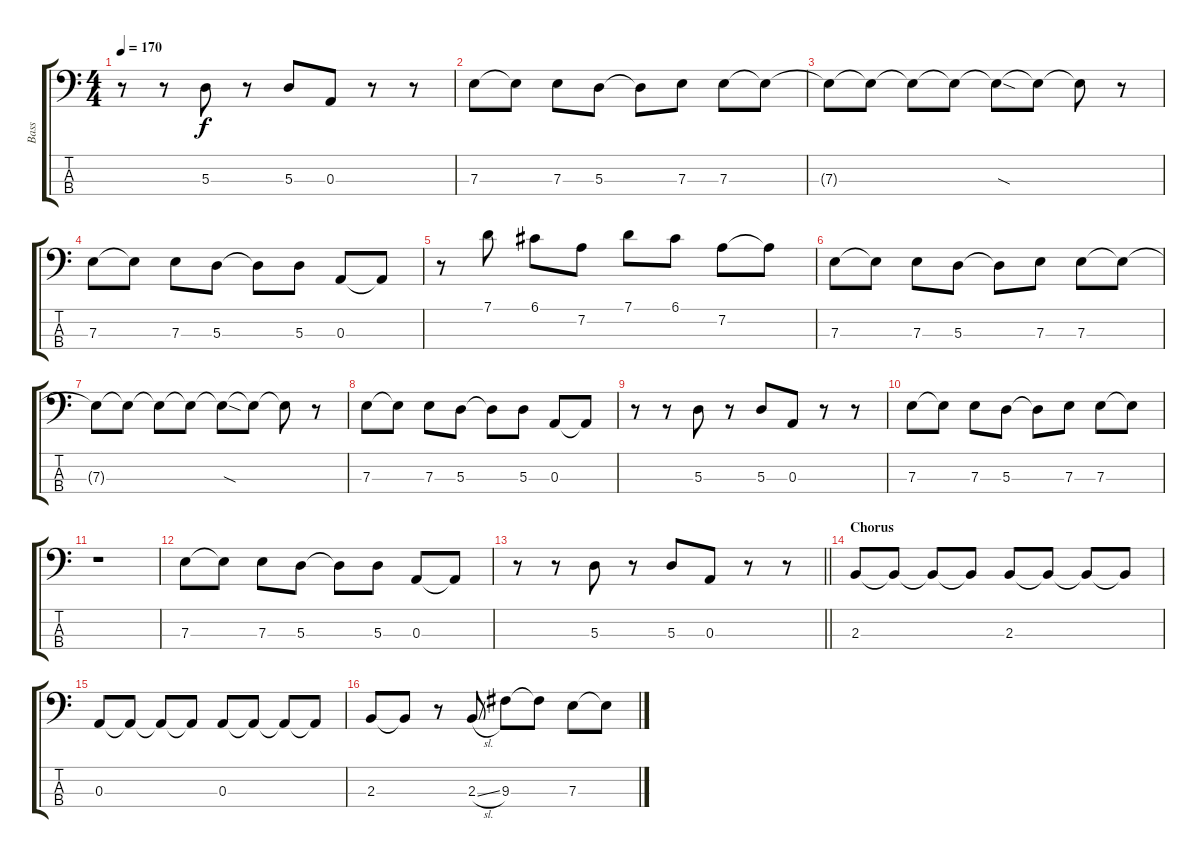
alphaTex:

\track ("Bass" "Bass") {instrument electricbassfinger}
\staff {score tabs}
\tuning (G2 D2 A1 E1) {hide}
\ts (4 4)
\tempo 170
\clef f4
\ks c
r.8{dy f} r.8 5.3.8 r.8 5.3.8 0.3.8 r.8 r.8 |
7.3.8 7.3{t}.8 7.3.8 5.3.8 5.3{t}.8 7.3.8 7.3.8 7.3{t}.8 |
7.3{t}.8 7.3{t}.8 7.3{t}.8 7.3{t}.8 7.3{sod t}.8 7.3{t}.8 7.3{t}.8 r.8 |
7.3.8 7.3{t}.8 7.3.8 5.3.8 5.3{t}.8 5.3.8 0.3.8 0.3{t}.8 |
r.8 7.1.8 6.1.8 7.2.8 7.1.8 6.1.8 7.2.8 7.2{t}.8 |
7.3.8 7.3{t}.8 7.3.8 5.3.8 5.3{t}.8 7.3.8 7.3.8 7.3{t}.8 |
7.3{t}.8 7.3{t}.8 7.3{t}.8 7.3{t}.8 7.3{sod t}.8 7.3{t}.8 7.3{t}.8 r.8 |
7.3.8 7.3{t}.8 7.3.8 5.3.8 5.3{t}.8 5.3.8 0.3.8 0.3{t}.8 |
r.8 r.8 5.3.8 r.8 5.3.8 0.3.8 r.8 r.8 |
7.3.8 7.3{t}.8 7.3.8 5.3.8 5.3{t}.8 7.3.8 7.3.8 7.3{t}.8 |
r.1 |
7.3.8 7.3{t}.8 7.3.8 5.3.8 5.3{t}.8 5.3.8 0.3.8 0.3{t}.8 |
\barLineRight lightlight
r.8 r.8 5.3.8 r.8 5.3.8 0.3.8 r.8 r.8 |
\section ("" "Chorus")
2.3.8 2.3{t}.8 2.3{t}.8 2.3{t}.8 2.3.8 2.3{t}.8 2.3{t}.8 2.3{t}.8 |
0.3.8 0.3{t}.8 0.3{t}.8 0.3{t}.8 0.3.8 0.3{t}.8 0.3{t}.8 0.3{t}.8 |
2.3.8 2.3{t}.8 r.8 2.3{sl}.8 9.3.8 9.3{t}.8 7.3.8 7.3{t}.8
